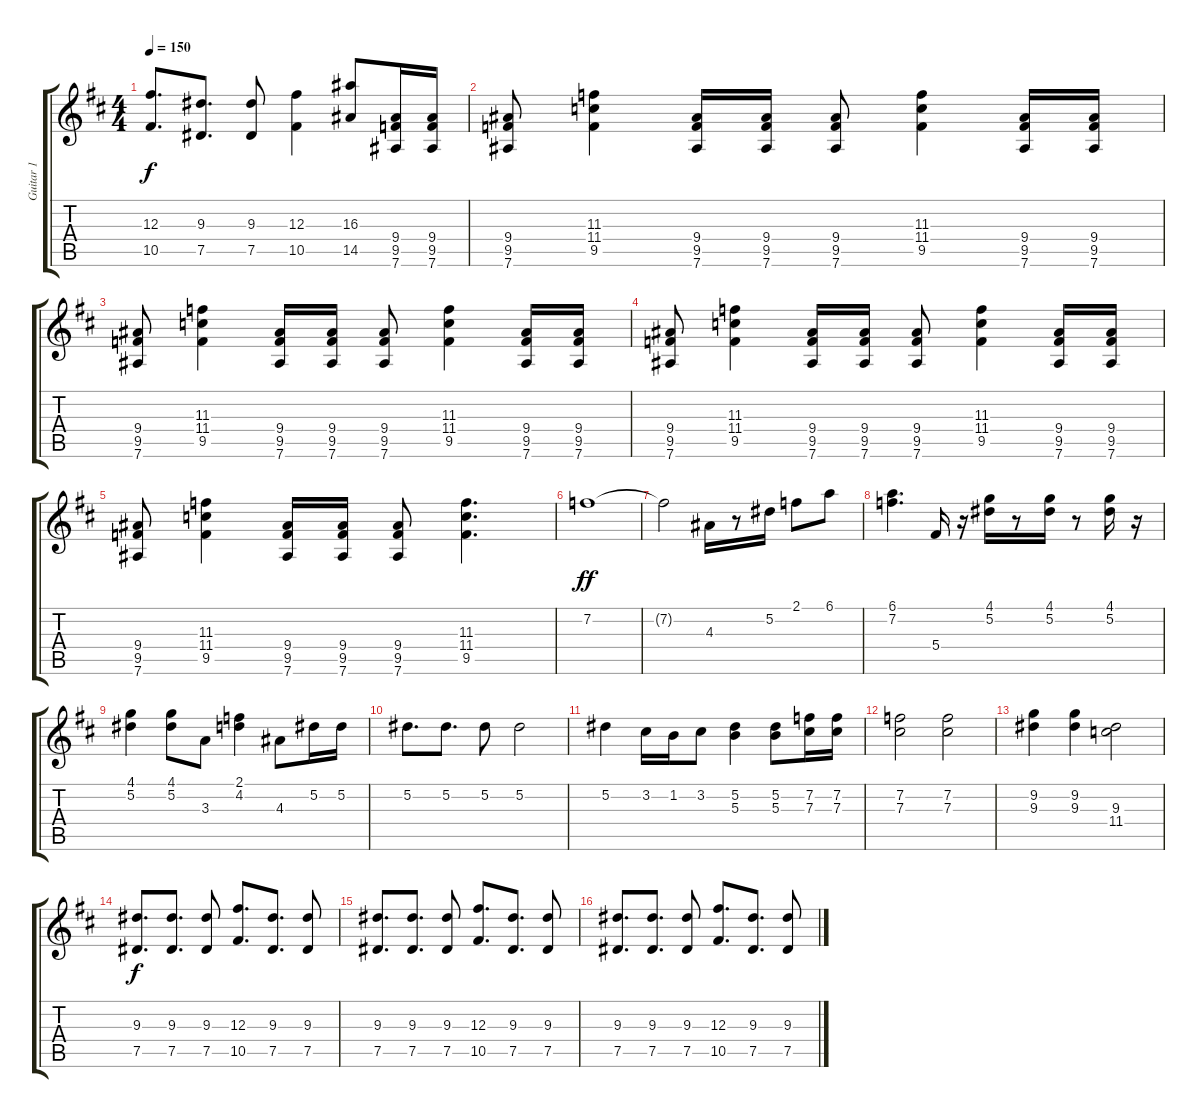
\track ("Guitar 1" "Guitar 1") {instrument distortionguitar}
\staff {score tabs}
\tuning (Eb4 Bb3 Gb3 Db3 Ab2 Eb2) {hide}
\ts (4 4)
\tempo 150
\clef g2
\ks d
(12.3 10.5).8{d dy f} (9.3 7.5).8{d} (9.3 7.5).8 (12.3 10.5).4 (16.3 14.5).8 (9.4 9.5 7.6).16 (9.4 9.5 7.6).16 |
(9.4 9.5 7.6).8 (11.3 11.4 9.5).4 (9.4 9.5 7.6).16 (9.4 9.5 7.6).16 (9.4 9.5 7.6).8 (11.3 11.4 9.5).4 (9.4 9.5 7.6).16 (9.4 9.5 7.6).16 |
(9.4 9.5 7.6).8 (11.3 11.4 9.5).4 (9.4 9.5 7.6).16 (9.4 9.5 7.6).16 (9.4 9.5 7.6).8 (11.3 11.4 9.5).4 (9.4 9.5 7.6).16 (9.4 9.5 7.6).16 |
(9.4 9.5 7.6).8 (11.3 11.4 9.5).4 (9.4 9.5 7.6).16 (9.4 9.5 7.6).16 (9.4 9.5 7.6).8 (11.3 11.4 9.5).4 (9.4 9.5 7.6).16 (9.4 9.5 7.6).16 |
(9.4 9.5 7.6).8 (11.3 11.4 9.5).4 (9.4 9.5 7.6).16 (9.4 9.5 7.6).16 (9.4 9.5 7.6).8 (11.3 11.4 9.5).4{d} |
7.2.1{dy ff} |
7.2{t}.2 4.3.16 r.8 5.2.16 2.1.8 6.1.8 |
(6.1 7.2).4{d} 5.4.16 r.16 (4.1 5.2).16 r.8 (4.1 5.2).16 r.8 (4.1 5.2).16 r.16 |
(4.1 5.2).4 (4.1 5.2).8 3.3.8 (2.1 4.2).4 4.3.8 5.2.16 5.2.16 |
5.2.8{d} 5.2.8{d} 5.2.8 5.2.2 |
5.2.4 3.2.16 1.2.16 3.2.8 (5.2 5.3).4 (5.2 5.3).8 (7.2 7.3).16 (7.2 7.3).16 |
(7.2 7.3).2 (7.2 7.3).2 |
(9.2 9.3).4 (9.2 9.3).4 (9.3 11.4).2 |
(9.3 7.5).8{d dy f} (9.3 7.5).8{d} (9.3 7.5).8 (12.3 10.5).8{d} (9.3 7.5).8{d} (9.3 7.5).8 |
(9.3 7.5).8{d} (9.3 7.5).8{d} (9.3 7.5).8 (12.3 10.5).8{d} (9.3 7.5).8{d} (9.3 7.5).8 |
(9.3 7.5).8{d} (9.3 7.5).8{d} (9.3 7.5).8 (12.3 10.5).8{d} (9.3 7.5).8{d} (9.3 7.5).8
